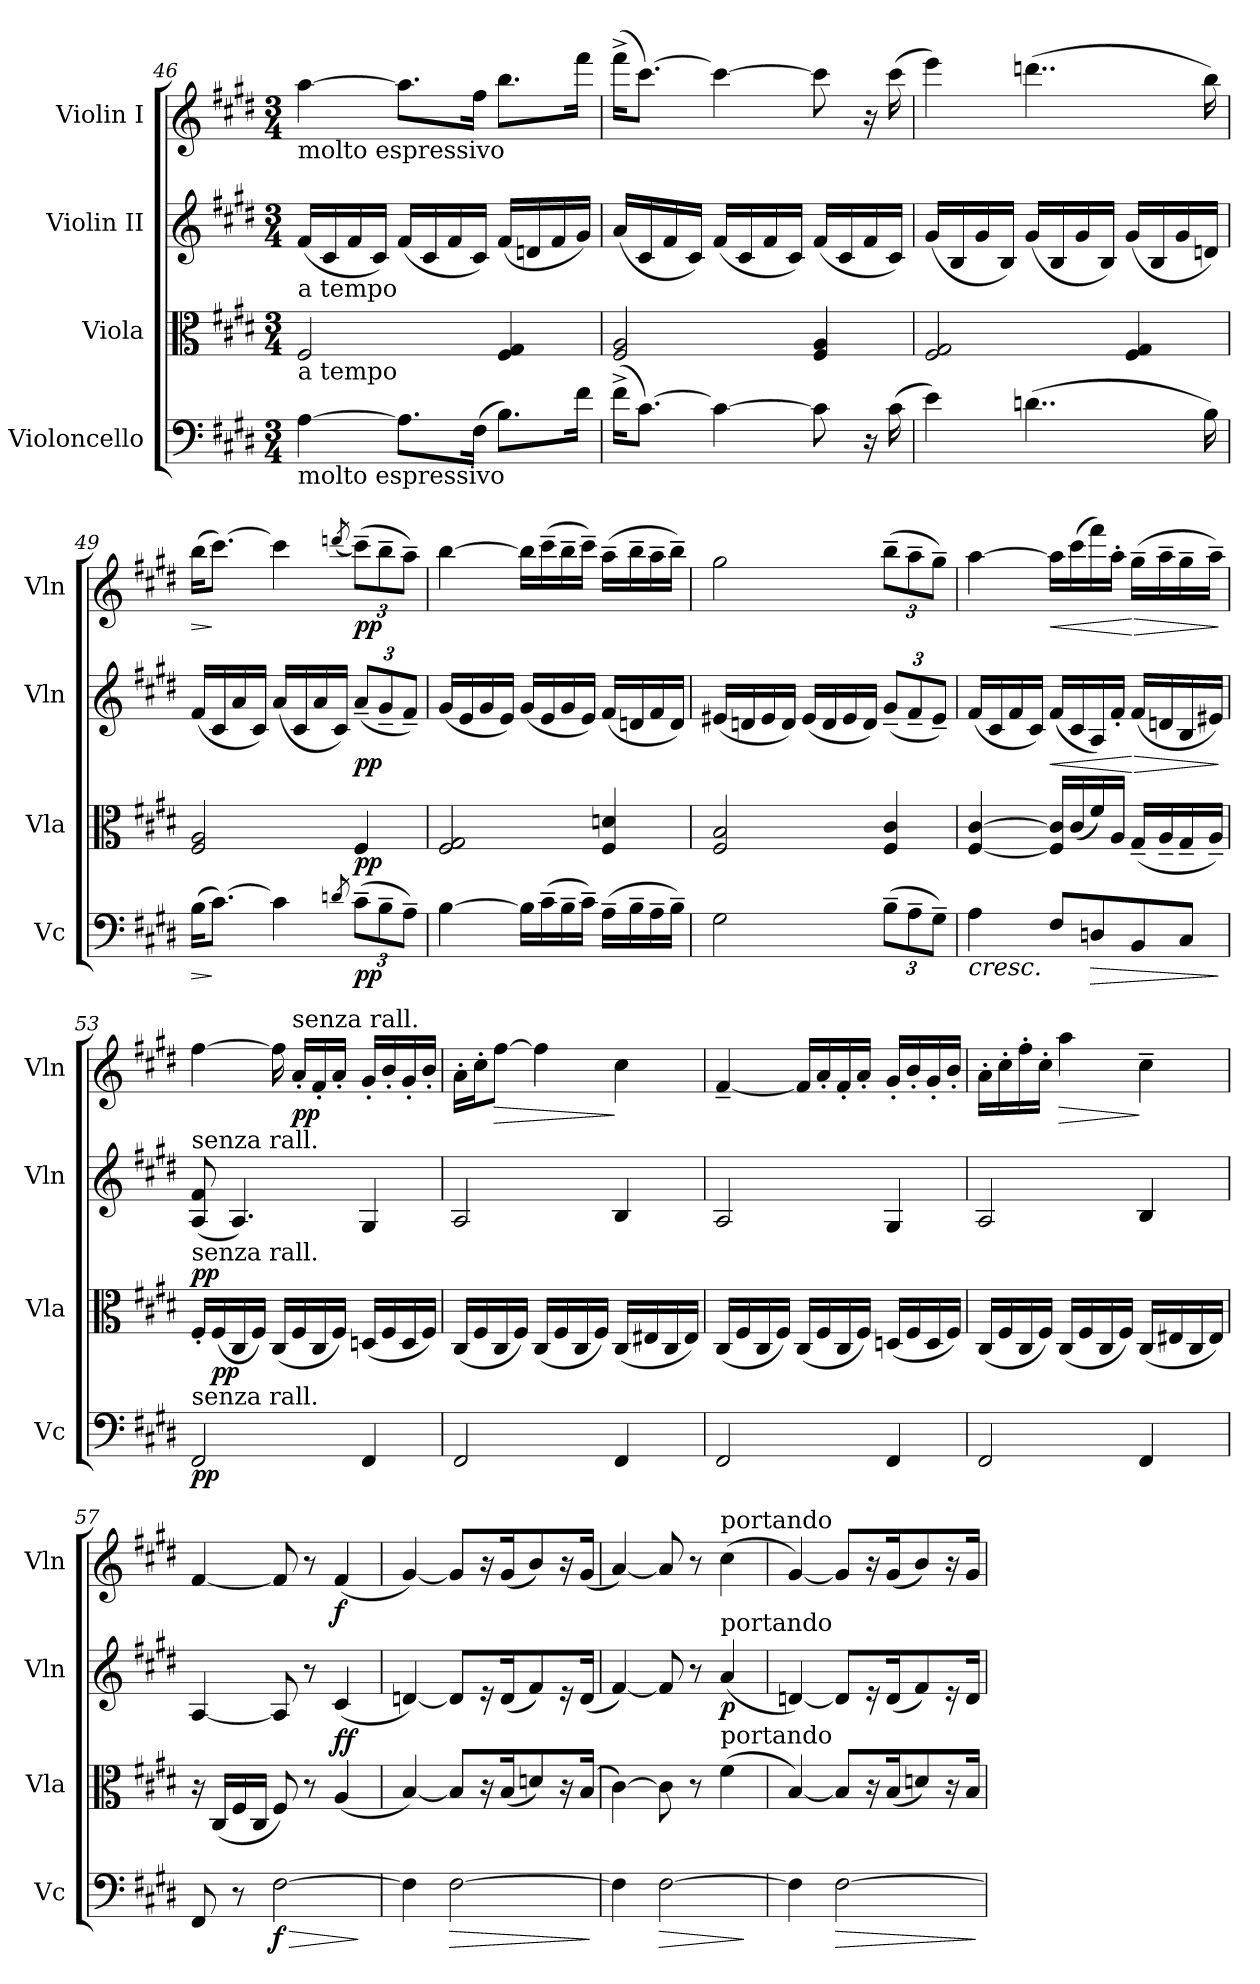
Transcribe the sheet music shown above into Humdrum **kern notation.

**kern	**dynam	**kern	**dynam	**kern	**dynam	**kern	**dynam
*part4	*part4	*part3	*part3	*part2	*part2	*part1	*part1
*staff4	*staff4	*staff3	*staff3	*staff2	*staff2	*staff1	*staff1
*I"Violoncello	*	*I"Viola	*	*I"Violin II	*	*I"Violin I	*
*I'Vc	*	*I'Vla	*	*I'Vln	*	*I'Vln	*
!!LO:LB:g=z
*clefF4	*	*clefC3	*	*clefG2	*	*clefG2	*
*k[f#c#g#d#]	*	*k[f#c#g#d#]	*	*k[f#c#g#d#]	*	*k[f#c#g#d#]	*
*M3/4	*	*M3/4	*	*M3/4	*	*M3/4	*
=46	=46	=46	=46	=46	=46	=46	=46
!	!	!	!	!	!	!LO:TX:b:t=molto espressivo	!
!	!	!	!	!LO:TX:b:t=a tempo	!	!	!
!	!	!LO:TX:b:t=a tempo	!	!	!	!	!
!LO:TX:b:t=molto espressivo	!	!	!	!	!	!	!
[4A\	.	2F#/	.	(16f#/LL	.	[4aa\	.
.	.	.	.	16c#/	.	.	.
.	.	.	.	16f#/	.	.	.
.	.	.	.	16c#/JJ)	.	.	.
8.A\L]	.	.	.	(16f#/LL	.	8.aa\L]	.
.	.	.	.	16c#/	.	.	.
.	.	.	.	16f#/	.	.	.
(16F#\Jk	.	.	.	16c#/JJ)	.	16ff#\Jk	.
8.B\L)	.	4F#/ 4G#/	.	(16f#/LL	.	8.bb\L	.
.	.	.	.	16dn/	.	.	.
.	.	.	.	16f#/	.	.	.
16f#\Jk	.	.	.	16g#/JJ)	.	16fff#\Jk	.
=47	=47	=47	=47	=47	=47	=47	=47
(16f#^\KL	.	2F#/ 2A/	.	(16a/LL	.	(16fff#^\KL	.
[8.c#\J)	.	.	.	16c#/	.	[8.ccc#\J)	.
.	.	.	.	16f#/	.	.	.
.	.	.	.	16c#/JJ)	.	.	.
4c#\_	.	.	.	(16f#/LL	.	4ccc#\_	.
.	.	.	.	16c#/	.	.	.
.	.	.	.	16f#/	.	.	.
.	.	.	.	16c#/JJ)	.	.	.
8c#\]	.	4F#/ 4A/	.	(16f#/LL	.	8ccc#\]	.
.	.	.	.	16c#/	.	.	.
16r	.	.	.	16f#/	.	16r	.
(16c#\	.	.	.	16c#/JJ)	.	(16ccc#\	.
=48	=48	=48	=48	=48	=48	=48	=48
4e\)	.	2F#/ 2G#/	.	(16g#/LL	.	4eee\)	.
.	.	.	.	16B/	.	.	.
.	.	.	.	16g#/	.	.	.
.	.	.	.	16B/JJ)	.	.	.
(4..dn\	.	.	.	(16g#/LL	.	(4..dddn\	.
.	.	.	.	16B/	.	.	.
.	.	.	.	16g#/	.	.	.
.	.	.	.	16B/JJ)	.	.	.
.	.	4F#/ 4G#/	.	(16g#/LL	.	.	.
.	.	.	.	16B/	.	.	.
.	.	.	.	16g#/	.	.	.
16B\)	.	.	.	16dn/JJ)	.	16bb\)	.
!!LO:PB:g=z
=49	=49	=49	=49	=49	=49	=49	=49
!	!LO:HP:b	!	!	!	!	!	!LO:HP:b
(16B\KL	>	2F#/ 2A/	.	(16f#/LL	.	(16bb\KL	>
[8.c#\J)	]	.	.	16c#/	.	[8.ccc#\J)	]
.	.	.	.	16a/	.	.	.
.	.	.	.	16c#/JJ)	.	.	.
4c#\]	.	.	.	(16a/LL	.	4ccc#\]	.
.	.	.	.	16c#/	.	.	.
.	.	.	.	16a/	.	.	.
.	.	.	.	16c#/JJ)	.	.	.
8qdn/	.	.	.	.	.	(8qdddn/	.
*Xbrackettup	*	*	*	*Xbrackettup	*	*Xbrackettup	*
!	!LO:DY:b	!	!LO:DY:b	!	!LO:DY:b	!	!LO:DY:b
(12c#~\L	pp	4F#/	pp	(12a~/L	pp	(12ccc#~\L)	pp
12B~\	.	.	.	12g#~/	.	12bb~\	.
12A~\J)	.	.	.	12f#~/J)	.	12aa~\J)	.
=50	=50	=50	=50	=50	=50	=50	=50
[4B\	.	2F#/ 2G#/	.	(16g#/LL	.	[4bb\	.
.	.	.	.	16e/	.	.	.
.	.	.	.	16g#/	.	.	.
.	.	.	.	16e/JJ)	.	.	.
16B\LL]	.	.	.	(16g#/LL	.	16bb\LL]	.
(16c#~\	.	.	.	16e/	.	(16ccc#~\	.
16B~\	.	.	.	16g#/	.	16bb~\	.
16c#~\JJ)	.	.	.	16e/JJ)	.	16ccc#~\JJ)	.
(16A~\LL	.	4F#/ 4dn/	.	(16f#/LL	.	(16aa~\LL	.
16B~\	.	.	.	16dn/	.	16bb~\	.
16A~\	.	.	.	16f#/	.	16aa~\	.
16B~\JJ)	.	.	.	16d/JJ)	.	16bb~\JJ)	.
=51	=51	=51	=51	=51	=51	=51	=51
2G#\	.	2F#/ 2B/	.	(16e#X/LL	.	2gg#\	.
.	.	.	.	16dn/	.	.	.
.	.	.	.	16e#/	.	.	.
.	.	.	.	16d/JJ)	.	.	.
.	.	.	.	(16e#/LL	.	.	.
.	.	.	.	16d/	.	.	.
.	.	.	.	16e#/	.	.	.
.	.	.	.	16d/JJ)	.	.	.
(12B~\L	.	4F#/ 4c#/	.	(12g#~/L	.	(12bb~\L	.
12A~\	.	.	.	12f#~/	.	12aa~\	.
12G#~\J)	.	.	.	12e#~/J)	.	12gg#~\J)	.
!!LO:LB:g=z
=52	=52	=52	=52	=52	=52	=52	=52
!	!LO:HP:b	!	!	!	!	!	!
4A\	<	[4F#/ [4c#/	.	(16f#/LL	.	[4aa\	.
.	.	.	.	16c#/	.	.	.
.	.	.	.	16f#/	.	.	.
.	.	.	.	16c#/JJ)	.	.	.
!	!	!	!	!	!LO:HP:b	!	!LO:HP:b
8F#/L	.	16F#/] 16c#/]LL	.	(16f#/LL	<	16aa\LL]	<
.	.	(16c#/	.	16c#/	.	(16ccc#\	.
!	!LO:HP:b	!	!	!	!	!	!
8Dn/	>	16f#/)	.	16A/)	.	16fff#\)	.
.	.	16A/JJ	.	16f#'/JJ	.	16aa'\JJ	.
!	!	!	!	!	!LO:HP:n=1:b	!	!LO:HP:n=1:b
8BB/	[	(16G#~/LL	.	(16f#/LL	[ >	(16gg#~\LL	[ >
.	.	16A~/	.	16dn/	.	16aa~\	.
8C#/J	.	16G#~/	.	16B/	.	16gg#~\	.
.	.	16A~/JJ)	.	16e#X/JJ)	.	16aa~\JJ)	.
.	]	.	.	.	]	.	]
=53	=53	=53	=53	=53	=53	=53	=53
!	!	!	!	!LO:TX:a:t=senza rall.	!	!	!
!	!	!LO:TX:a:t=senza rall.	!	!	!	!	!
!LO:TX:a:t=senza rall.	!	!	!	!	!	!	!
!	!LO:DY:b	!	!LO:DY:a	!	!	!	!
2FF#/	pp	16F#'/LL	pp	(8A/ 8f#/	.	[4ff#\	.
!	!	!	!LO:DY:b	!	!	!	!
.	.	(16F#/	pp	.	.	.	.
.	.	16C#/	.	4.A/)	.	.	.
.	.	16F#/JJ)	.	.	.	.	.
.	.	(16C#/LL	.	.	.	16ff#\]	.
!	!	!	!	!	!	!LO:TX:a:t=senza rall.	!
!	!	!	!	!	!	!	!LO:DY:b
.	.	16F#/	.	.	.	16a'/LL	pp
.	.	16C#/	.	.	.	16f#'/	.
.	.	16F#/JJ)	.	.	.	16a'/JJ	.
4FF#/	.	(16Dn/LL	.	4G#/	.	16g#'/LL	.
.	.	16F#/	.	.	.	16b'/	.
.	.	16D/	.	.	.	16g#'/	.
.	.	16F#/JJ)	.	.	.	16b'/JJ	.
=54	=54	=54	=54	=54	=54	=54	=54
2FF#/	.	(16C#/LL	.	2A/	.	16a'\LL	.
.	.	16F#/	.	.	.	16cc#'\J	.
!	!	!	!	!	!	!	!LO:HP:b
.	.	16C#/	.	.	.	[8ff#\J	>
.	.	16F#/JJ)	.	.	.	.	.
.	.	(16C#/LL	.	.	.	4ff#\]	.
.	.	16F#/	.	.	.	.	.
.	.	16C#/	.	.	.	.	.
.	.	16F#/JJ)	.	.	.	.	.
4FF#/	.	(16C#/LL	.	4B/	.	4cc#\	]
.	.	16E#X/	.	.	.	.	.
.	.	16C#/	.	.	.	.	.
.	.	16E#/JJ)	.	.	.	.	.
!!LO:LB:g=z
=55	=55	=55	=55	=55	=55	=55	=55
2FF#/	.	(16C#/LL	.	2A/	.	[4f#~/	.
.	.	16F#/	.	.	.	.	.
.	.	16C#/	.	.	.	.	.
.	.	16F#/JJ)	.	.	.	.	.
.	.	(16C#/LL	.	.	.	16f#/LL]	.
.	.	16F#/	.	.	.	16a'/	.
.	.	16C#/	.	.	.	16f#'/	.
.	.	16F#/JJ)	.	.	.	16a'/JJ	.
4FF#/	.	(16Dn/LL	.	4G#/	.	16g#'/LL	.
.	.	16F#/	.	.	.	16b'/	.
.	.	16D/	.	.	.	16g#'/	.
.	.	16F#/JJ)	.	.	.	16b'/JJ	.
=56	=56	=56	=56	=56	=56	=56	=56
2FF#/	.	(16C#/LL	.	2A/	.	16a'\LL	.
.	.	16F#/	.	.	.	16cc#'\	.
.	.	16C#/	.	.	.	16ff#'\	.
.	.	16F#/JJ)	.	.	.	16cc#'\JJ	.
!	!	!	!	!	!	!	!LO:HP:b
.	.	(16C#/LL	.	.	.	4aa\	>
.	.	16F#/	.	.	.	.	.
.	.	16C#/	.	.	.	.	.
.	.	16F#/JJ)	.	.	.	.	.
4FF#/	.	(16C#/LL	.	4B/	.	4cc#~\	]
.	.	16E#X/	.	.	.	.	.
.	.	16C#/	.	.	.	.	.
.	.	16E#/JJ)	.	.	.	.	.
=57	=57	=57	=57	=57	=57	=57	=57
8FF#/	.	16r	.	[4A/	.	[4f#/	.
.	.	(16C#/LL	.	.	.	.	.
8r	.	16F#/	.	.	.	.	.
.	.	16C#/JJ	.	.	.	.	.
!	!LO:HP:b	!	!	!	!	!	!
!	!LO:DY:n=1:b	!	!	!	!	!	!
[2F#\	> f	8F#/)	.	8A/]	.	8f#/]	.
.	.	8r	.	8r	.	8r	.
!	!	!	!LO:DY:a	!	!	!	!
!	!	!	!LO:DY:n=1:b	!	!	!	!LO:DY:b
.	.	(4A/	f f	(4c#/	.	(4f#/	f
.	]	.	.	.	.	.	.
!!LO:PB:g=z
=58	=58	=58	=58	=58	=58	=58	=58
4F#\]	.	[4B/)	.	[4dn/)	.	[4g#/)	.
!	!LO:HP:b	!	!	!	!	!	!
[2F#\	>	8B/L]	.	8d/L]	.	8g#/L]	.
.	.	16r	.	16r	.	16r	.
.	.	(16B/K	.	(16d/K	.	(16g#/K	.
.	.	8dn/)	.	8f#/)	.	8b/)	.
.	.	16r	.	16r	.	16r	.
.	.	(16B/Jk	.	(16d/Jk	.	(16g#/Jk	.
.	]	.	.	.	.	.	.
=59	=59	=59	=59	=59	=59	=59	=59
4F#\]	.	[4c#\)	.	[4f#/)	.	[4a/)	.
!	!LO:HP:b	!	!	!	!	!	!
[2F#\	>	8c#\]	.	8f#/]	.	8a/]	.
.	.	8r	.	8r	.	8r	.
!	!	!	!	!	!	!LO:TX:a:t=portando	!
!	!	!	!	!LO:TX:a:t=portando	!	!	!
!	!	!LO:TX:a:t=portando	!	!	!	!	!
!	!	!	!	!	!LO:DY:b	!	!
.	.	(4f#\	.	(4a/	p	(4cc#\	.
.	]	.	.	.	.	.	.
=60	=60	=60	=60	=60	=60	=60	=60
4F#\]	.	[4B/)	.	[4dn/)	.	[4g#/)	.
!	!LO:HP:b	!	!	!	!	!	!
[2F#\	>	8B/L]	.	8d/L]	.	8g#/L]	.
.	.	16r	.	16r	.	16r	.
.	.	(16B/K	.	(16d/K	.	(16g#/K	.
.	.	8dn/)	.	8f#/)	.	8b/)	.
.	.	16r	.	16r	.	16r	.
.	.	16B/Jk	.	16d/Jk	.	16g#/Jk	.
.	]	.	.	.	.	.	.
=	=	=	=	=	=	=	=
*-	*-	*-	*-	*-	*-	*-	*-
